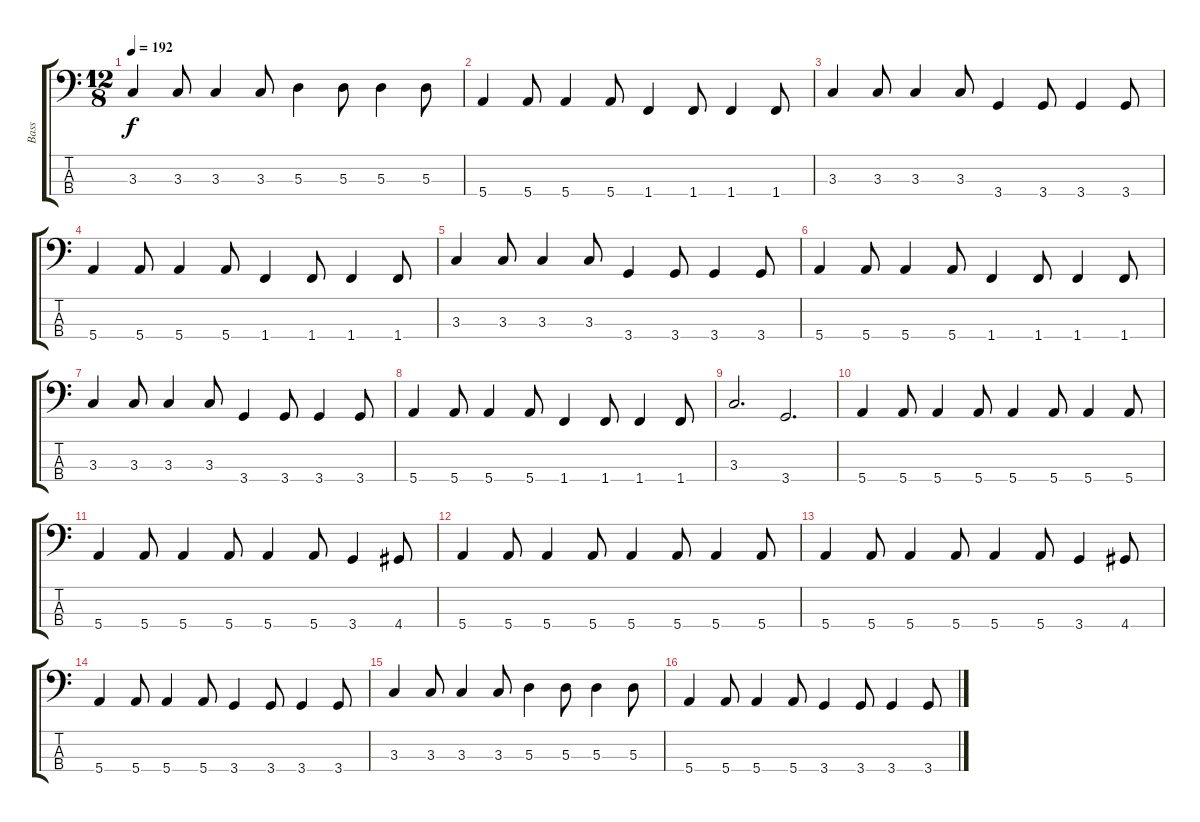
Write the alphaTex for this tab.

\track ("Bass" "Bass") {instrument electricbasspick}
\staff {score tabs}
\tuning (G2 D2 A1 E1) {hide}
\ts (12 8)
\tempo 192
\clef f4
\ks c
3.3.4{dy f} 3.3.8 3.3.4 3.3.8 5.3.4 5.3.8 5.3.4 5.3.8 |
5.4.4 5.4.8 5.4.4 5.4.8 1.4.4 1.4.8 1.4.4 1.4.8 |
3.3.4 3.3.8 3.3.4 3.3.8 3.4.4 3.4.8 3.4.4 3.4.8 |
5.4.4 5.4.8 5.4.4 5.4.8 1.4.4 1.4.8 1.4.4 1.4.8 |
3.3.4 3.3.8 3.3.4 3.3.8 3.4.4 3.4.8 3.4.4 3.4.8 |
5.4.4 5.4.8 5.4.4 5.4.8 1.4.4 1.4.8 1.4.4 1.4.8 |
3.3.4 3.3.8 3.3.4 3.3.8 3.4.4 3.4.8 3.4.4 3.4.8 |
5.4.4 5.4.8 5.4.4 5.4.8 1.4.4 1.4.8 1.4.4 1.4.8 |
3.3.2{d} 3.4.2{d} |
5.4.4 5.4.8 5.4.4 5.4.8 5.4.4 5.4.8 5.4.4 5.4.8 |
5.4.4 5.4.8 5.4.4 5.4.8 5.4.4 5.4.8 3.4.4 4.4.8 |
5.4.4 5.4.8 5.4.4 5.4.8 5.4.4 5.4.8 5.4.4 5.4.8 |
5.4.4 5.4.8 5.4.4 5.4.8 5.4.4 5.4.8 3.4.4 4.4.8 |
5.4.4 5.4.8 5.4.4 5.4.8 3.4.4 3.4.8 3.4.4 3.4.8 |
3.3.4 3.3.8 3.3.4 3.3.8 5.3.4 5.3.8 5.3.4 5.3.8 |
5.4.4 5.4.8 5.4.4 5.4.8 3.4.4 3.4.8 3.4.4 3.4.8
